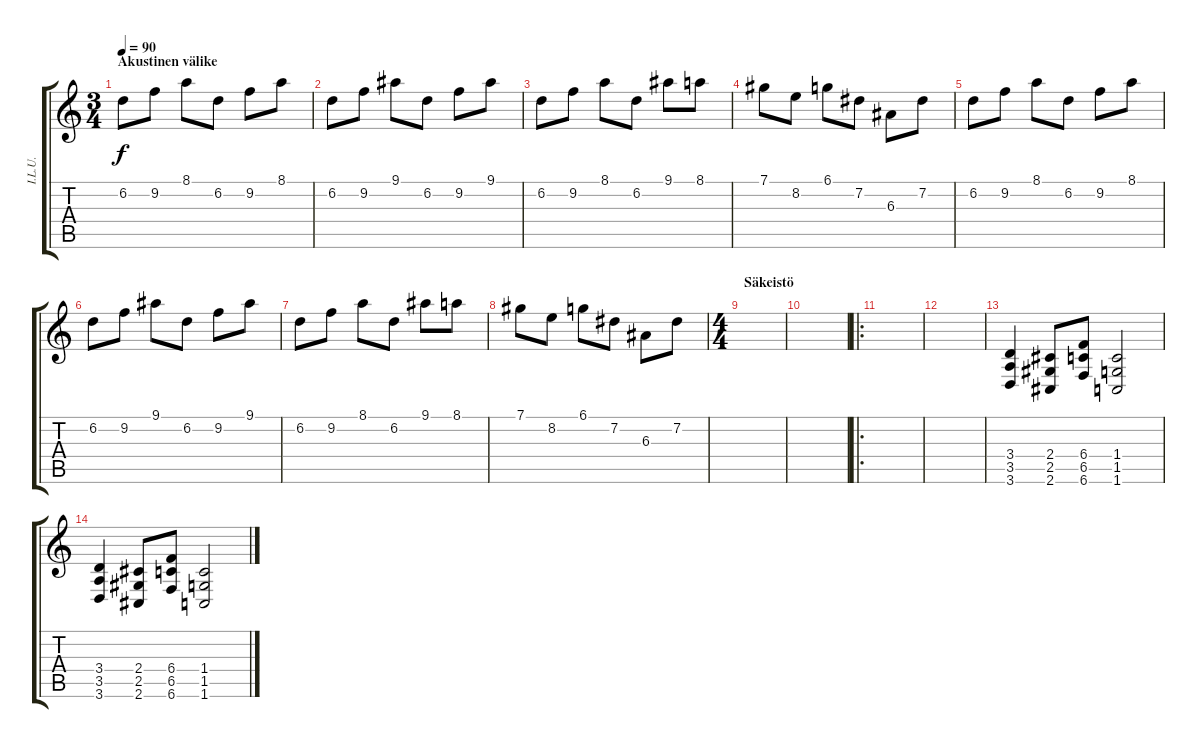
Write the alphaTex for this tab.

\track ("I.L.U." "I.L.U.") {instrument distortionguitar}
\staff {score tabs}
\tuning (Db4 Ab3 E3 B2 Gb2 B1) {hide}
\ts (3 4)
\section ("" "Akustinen välike")
\tempo 90
\clef g2
\ks c
6.2.8{dy f instrument acousticguitarnylon} 9.2.8 8.1.8 6.2.8 9.2.8 8.1.8 |
6.2.8 9.2.8 9.1.8 6.2.8 9.2.8 9.1.8 |
6.2.8 9.2.8 8.1.8 6.2.8 9.1.8 8.1.8 |
7.1.8 8.2.8 6.1.8 7.2.8 6.3.8 7.2.8 |
6.2.8 9.2.8 8.1.8 6.2.8 9.2.8 8.1.8 |
6.2.8 9.2.8 9.1.8 6.2.8 9.2.8 9.1.8 |
6.2.8 9.2.8 8.1.8 6.2.8 9.1.8 8.1.8 |
7.1.8 8.2.8 6.1.8 7.2.8 6.3.8 7.2.8 |
\ts (4 4)
\section ("" "Säkeistö")
|
|
\ro
|
|
(3.4 3.5 3.6).4 (2.4 2.5 2.6).8 (6.4 6.5 6.6).8 (1.4 1.5 1.6).2 |
(3.4 3.5 3.6).4 (2.4 2.5 2.6).8 (6.4 6.5 6.6).8 (1.4 1.5 1.6).2
